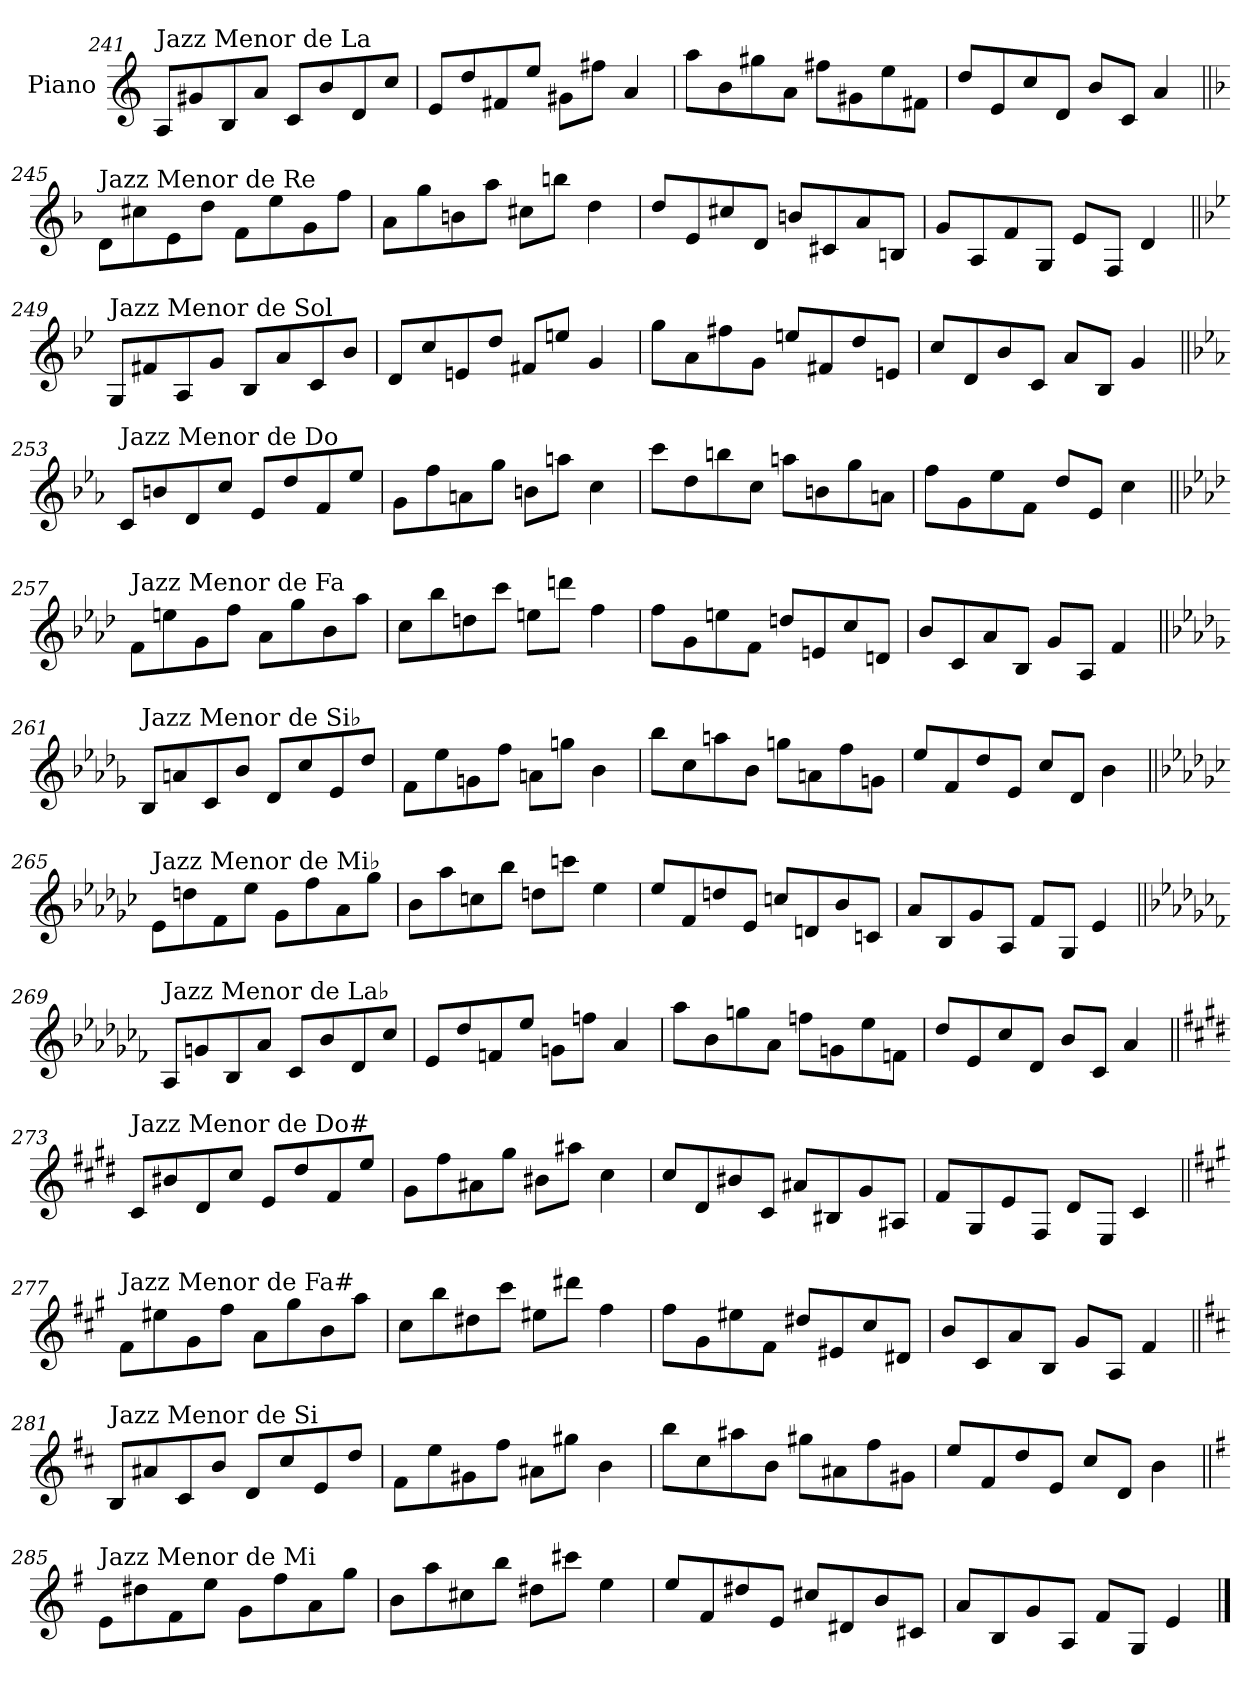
**kern
*part1
*staff1
*I"Piano
*I'Pno.
!!LO:PB:g=z
*clefG2
*k[]
=241
!LO:TX:a:t=Jazz Menor de La
8A/L
8g#X/
8B/
8a/J
8c/L
8b/
8d/
8cc/J
=242
8e/L
8dd/
8f#X/
8ee/J
8g#X\L
8ff#X\J
4a/
=243
8aa\L
8b\
8gg#X\
8a\J
8ff#X\L
8g#X\
8ee\
8f#X\J
=244
8dd/L
8e/
8cc/
8d/J
8b/L
8c/J
4a/
!!LO:LB:g=z
=245||
*k[b-]
!LO:TX:a:t=Jazz Menor de Re
8d\L
8cc#X\
8e\
8dd\J
8f\L
8ee\
8g\
8ff\J
=246
8a\L
8gg\
8bn\
8aa\J
8cc#X\L
8bbn\J
4dd\
=247
8dd/L
8e/
8cc#X/
8d/J
8bn/L
8c#X/
8a/
8Bn/J
=248
8g/L
8A/
8f/
8G/J
8e/L
8F/J
4d/
!!LO:LB:g=z
=249||
*k[b-e-]
!LO:TX:a:t=Jazz Menor de Sol
8G/L
8f#X/
8A/
8g/J
8B-/L
8a/
8c/
8b-/J
=250
8d/L
8cc/
8en/
8dd/J
8f#X/L
8een/J
4g/
=251
8gg\L
8a\
8ff#X\
8g\J
8een/L
8f#X/
8dd/
8en/J
=252
8cc/L
8d/
8b-/
8c/J
8a/L
8B-/J
4g/
!!LO:LB:g=z
=253||
*k[b-e-a-]
!LO:TX:a:t=Jazz Menor de Do
8c/L
8bn/
8d/
8cc/J
8e-/L
8dd/
8f/
8ee-/J
=254
8g\L
8ff\
8an\
8gg\J
8bn\L
8aan\J
4cc\
=255
8ccc\L
8dd\
8bbn\
8cc\J
8aan\L
8bn\
8gg\
8an\J
=256
8ff\L
8g\
8ee-\
8f\J
8dd/L
8e-/J
4cc\
!!LO:LB:g=z
=257||
*k[b-e-a-d-]
!LO:TX:a:t=Jazz Menor de Fa
8f\L
8een\
8g\
8ff\J
8a-\L
8gg\
8b-\
8aa-\J
=258
8cc\L
8bb-\
8ddn\
8ccc\J
8een\L
8dddn\J
4ff\
=259
8ff\L
8g\
8een\
8f\J
8ddn/L
8en/
8cc/
8dn/J
=260
8b-/L
8c/
8a-/
8B-/J
8g/L
8A-/J
4f/
!!LO:LB:g=z
=261||
*k[b-e-a-d-g-]
!LO:TX:a:t=Jazz Menor de Si♭
8B-/L
8an/
8c/
8b-/J
8d-/L
8cc/
8e-/
8dd-/J
=262
8f\L
8ee-\
8gn\
8ff\J
8an\L
8ggn\J
4b-\
=263
8bb-\L
8cc\
8aan\
8b-\J
8ggn\L
8an\
8ff\
8gn\J
=264
8ee-/L
8f/
8dd-/
8e-/J
8cc/L
8d-/J
4b-\
!!LO:PB:g=z
=265||
*k[b-e-a-d-g-c-]
!LO:TX:a:t=Jazz Menor de Mi♭
8e-\L
8ddn\
8f\
8ee-\J
8g-\L
8ff\
8a-\
8gg-\J
=266
8b-\L
8aa-\
8ccn\
8bb-\J
8ddn\L
8cccn\J
4ee-\
=267
8ee-/L
8f/
8ddn/
8e-/J
8ccn/L
8dn/
8b-/
8cn/J
=268
8a-/L
8B-/
8g-/
8A-/J
8f/L
8G-/J
4e-/
!!LO:LB:g=z
=269||
*k[b-e-a-d-g-c-f-]
!LO:TX:a:t=Jazz Menor de La♭
8A-/L
8gn/
8B-/
8a-/J
8c-/L
8b-/
8d-/
8cc-/J
=270
8e-/L
8dd-/
8fn/
8ee-/J
8gn\L
8ffn\J
4a-/
=271
8aa-\L
8b-\
8ggn\
8a-\J
8ffn\L
8gn\
8ee-\
8fn\J
=272
8dd-/L
8e-/
8cc-/
8d-/J
8b-/L
8c-/J
4a-/
!!LO:LB:g=z
=273||
*k[f#c#g#d#]
!LO:TX:a:t=Jazz Menor de Do#
8c#/L
8b#X/
8d#/
8cc#/J
8e/L
8dd#/
8f#/
8ee/J
=274
8g#\L
8ff#\
8a#X\
8gg#\J
8b#X\L
8aa#X\J
4cc#\
=275
8cc#/L
8d#/
8b#X/
8c#/J
8a#X/L
8B#X/
8g#/
8A#X/J
=276
8f#/L
8G#/
8e/
8F#/J
8d#/L
8E/J
4c#/
!!LO:LB:g=z
=277||
*k[f#c#g#]
!LO:TX:a:t=Jazz Menor de Fa#
8f#\L
8ee#X\
8g#\
8ff#\J
8a\L
8gg#\
8b\
8aa\J
=278
8cc#\L
8bb\
8dd#X\
8ccc#\J
8ee#X\L
8ddd#X\J
4ff#\
=279
8ff#\L
8g#\
8ee#X\
8f#\J
8dd#X/L
8e#X/
8cc#/
8d#X/J
=280
8b/L
8c#/
8a/
8B/J
8g#/L
8A/J
4f#/
!!LO:LB:g=z
=281||
*k[f#c#]
!LO:TX:a:t=Jazz Menor de Si
8B/L
8a#X/
8c#/
8b/J
8d/L
8cc#/
8e/
8dd/J
=282
8f#\L
8ee\
8g#X\
8ff#\J
8a#X\L
8gg#X\J
4b\
=283
8bb\L
8cc#\
8aa#X\
8b\J
8gg#X\L
8a#X\
8ff#\
8g#X\J
=284
8ee/L
8f#/
8dd/
8e/J
8cc#/L
8d/J
4b\
!!LO:LB:g=z
=285||
*k[f#]
!LO:TX:a:t=Jazz Menor de Mi
8e\L
8dd#X\
8f#\
8ee\J
8g\L
8ff#\
8a\
8gg\J
=286
8b\L
8aa\
8cc#X\
8bb\J
8dd#X\L
8ccc#X\J
4ee\
=287
8ee/L
8f#/
8dd#X/
8e/J
8cc#X/L
8d#X/
8b/
8c#X/J
=288
8a/L
8B/
8g/
8A/J
8f#/L
8G/J
4e/
==
*-
